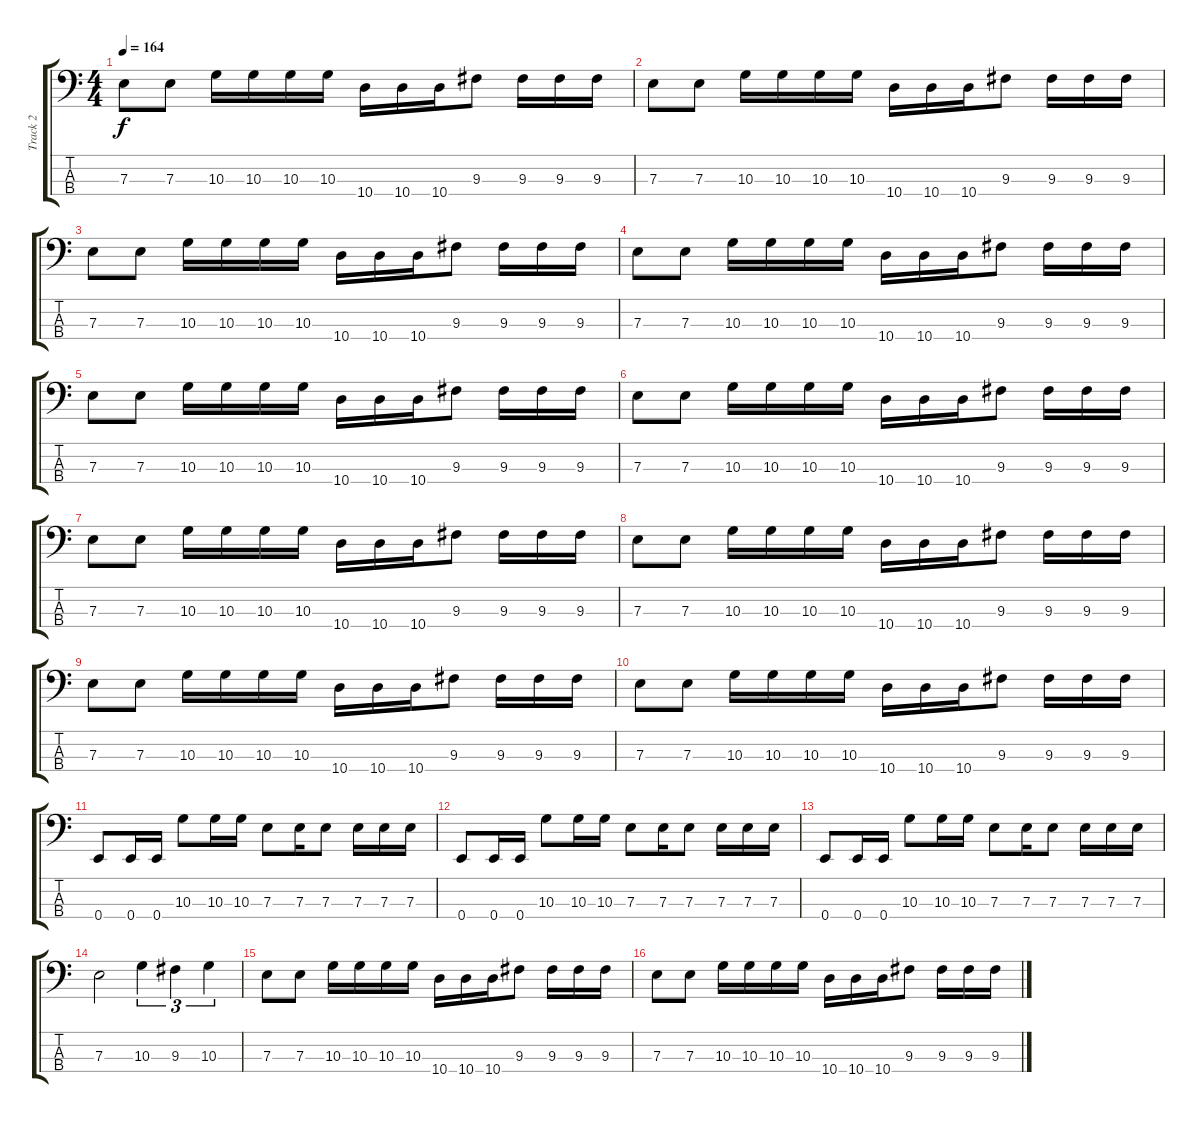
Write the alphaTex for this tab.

\track ("Track 2" "Track 2") {instrument electricbasspick}
\staff {score tabs}
\tuning (G2 D2 A1 E1) {hide}
\ts (4 4)
\tempo 164
\clef f4
\ks c
7.3.8{dy f instrument electricbasspick} 7.3.8 10.3.16 10.3.16 10.3.16 10.3.16 10.4.16 10.4.16 10.4.16 9.3.8 9.3.16 9.3.16 9.3.16 |
7.3.8 7.3.8 10.3.16 10.3.16 10.3.16 10.3.16 10.4.16 10.4.16 10.4.16 9.3.8 9.3.16 9.3.16 9.3.16 |
7.3.8 7.3.8 10.3.16 10.3.16 10.3.16 10.3.16 10.4.16 10.4.16 10.4.16 9.3.8 9.3.16 9.3.16 9.3.16 |
7.3.8 7.3.8 10.3.16 10.3.16 10.3.16 10.3.16 10.4.16 10.4.16 10.4.16 9.3.8 9.3.16 9.3.16 9.3.16 |
7.3.8 7.3.8 10.3.16 10.3.16 10.3.16 10.3.16 10.4.16 10.4.16 10.4.16 9.3.8 9.3.16 9.3.16 9.3.16 |
7.3.8 7.3.8 10.3.16 10.3.16 10.3.16 10.3.16 10.4.16 10.4.16 10.4.16 9.3.8 9.3.16 9.3.16 9.3.16 |
7.3.8 7.3.8 10.3.16 10.3.16 10.3.16 10.3.16 10.4.16 10.4.16 10.4.16 9.3.8 9.3.16 9.3.16 9.3.16 |
7.3.8 7.3.8 10.3.16 10.3.16 10.3.16 10.3.16 10.4.16 10.4.16 10.4.16 9.3.8 9.3.16 9.3.16 9.3.16 |
7.3.8 7.3.8 10.3.16 10.3.16 10.3.16 10.3.16 10.4.16 10.4.16 10.4.16 9.3.8 9.3.16 9.3.16 9.3.16 |
7.3.8 7.3.8 10.3.16 10.3.16 10.3.16 10.3.16 10.4.16 10.4.16 10.4.16 9.3.8 9.3.16 9.3.16 9.3.16 |
0.4.8 0.4.16 0.4.16 10.3.8 10.3.16 10.3.16 7.3.8 7.3.16 7.3.8 7.3.16 7.3.16 7.3.16 |
0.4.8 0.4.16 0.4.16 10.3.8 10.3.16 10.3.16 7.3.8 7.3.16 7.3.8 7.3.16 7.3.16 7.3.16 |
0.4.8 0.4.16 0.4.16 10.3.8 10.3.16 10.3.16 7.3.8 7.3.16 7.3.8 7.3.16 7.3.16 7.3.16 |
7.3.2 10.3.4{tu (3 2)} 9.3.4{tu (3 2)} 10.3.4{tu (3 2)} |
7.3.8 7.3.8 10.3.16 10.3.16 10.3.16 10.3.16 10.4.16 10.4.16 10.4.16 9.3.8 9.3.16 9.3.16 9.3.16 |
7.3.8 7.3.8 10.3.16 10.3.16 10.3.16 10.3.16 10.4.16 10.4.16 10.4.16 9.3.8 9.3.16 9.3.16 9.3.16
